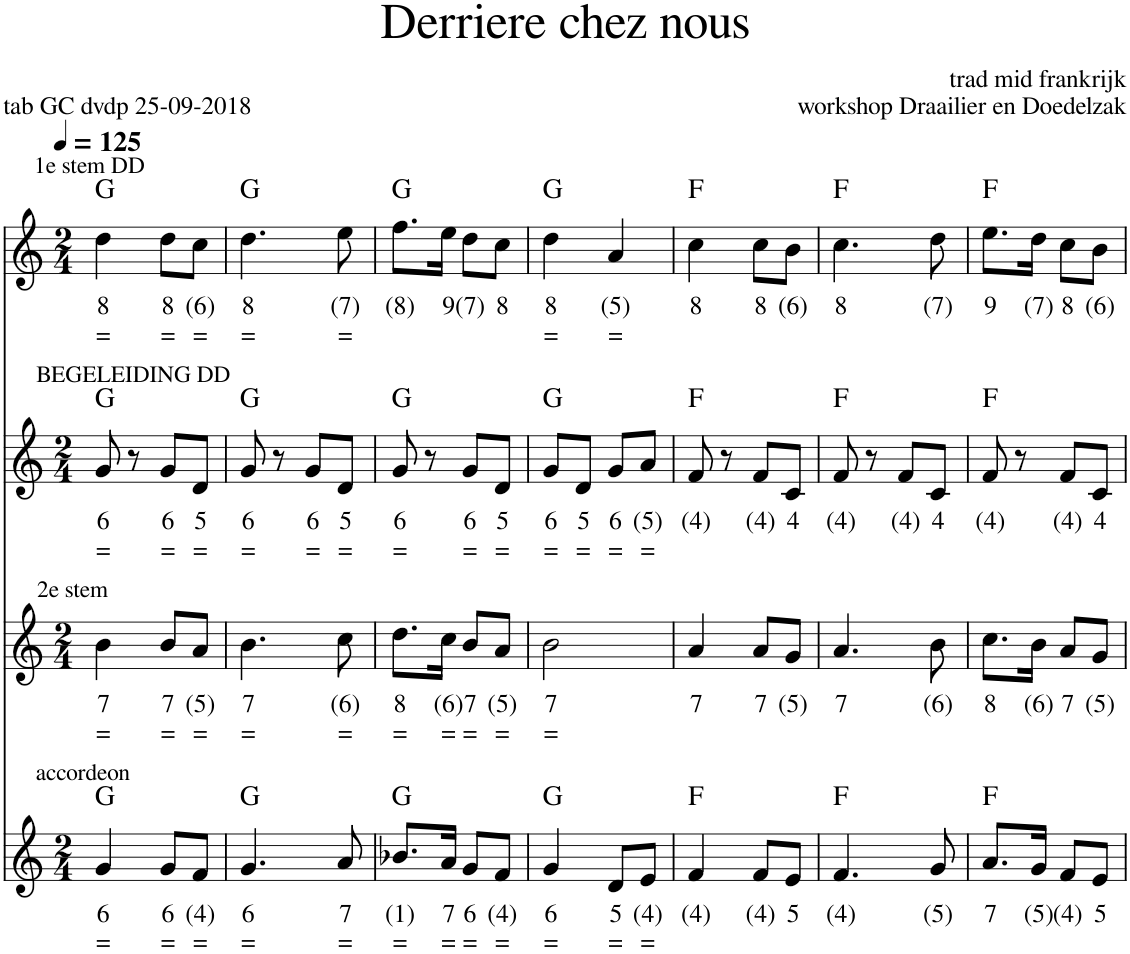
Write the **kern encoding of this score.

**kern	**text	**text	**kern	**text	**text	**kern	**text	**text	**kern	**text	**text	**harte
*part4	*part4	*part4	*part3	*part3	*part3	*part2	*part2	*part2	*part1	*part1	*part1	*part1
*staff4	*staff4	*staff4	*staff3	*staff3	*staff3	*staff2	*staff2	*staff2	*staff1	*staff1	*staff1	*
*I"Stem	*	*	*I"Stem	*	*	*I"Stem	*	*	*I"Stem	*	*	*
*clefG2	*	*	*clefG2	*	*	*clefG2	*	*	*clefG2	*	*	*
*k[]	*	*	*k[]	*	*	*k[]	*	*	*k[]	*	*	*
*M2/4	*	*	*M2/4	*	*	*M2/4	*	*	*M2/4	*	*	*
*MM125	*	*	*MM125	*	*	*MM125	*	*	*MM125	*	*	*
=1	=1	=1	=1	=1	=1	=1	=1	=1	=1	=1	=1	=1
!	!	!	!	!	!	!	!	!	!LO:TX:a:t=1e stem DD	!	!	!
!	!	!	!	!	!	!LO:TX:a:t=BEGELEIDING DD	!	!	!	!	!	!
!	!	!	!LO:TX:a:t=2e stem	!	!	!	!	!	!	!	!	!
!LO:TX:a:t=accordeon	!	!	!	!	!	!	!	!	!	!	!	!
!	!LO:LY:b	!LO:LY:b	!	!LO:LY:b	!LO:LY:b	!	!LO:LY:b	!LO:LY:b	!	!LO:LY:b	!LO:LY:b	!
4g/	6	=	4b\	7	=	8g/	6	=	4dd\	8	=	G:maj
.	.	.	.	.	.	8r	.	.	.	.	.	.
!	!LO:LY:b	!LO:LY:b	!	!LO:LY:b	!LO:LY:b	!	!LO:LY:b	!LO:LY:b	!	!LO:LY:b	!LO:LY:b	!
8g/L	6	=	8b/L	7	=	8g/L	6	=	8dd\L	8	=	.
!	!LO:LY:b	!LO:LY:b	!	!LO:LY:b	!LO:LY:b	!	!LO:LY:b	!LO:LY:b	!	!LO:LY:b	!LO:LY:b	!
8f/J	(4)	=	8a/J	(5)	=	8d/J	5	=	8cc\J	(6)	=	.
=2	=2	=2	=2	=2	=2	=2	=2	=2	=2	=2	=2	=2
!	!LO:LY:b	!LO:LY:b	!	!LO:LY:b	!LO:LY:b	!	!LO:LY:b	!LO:LY:b	!	!LO:LY:b	!LO:LY:b	!
4.g/	6	=	4.b\	7	=	8g/	6	=	4.dd\	8	=	G:maj
.	.	.	.	.	.	8r	.	.	.	.	.	.
!	!	!	!	!	!	!	!LO:LY:b	!LO:LY:b	!	!	!	!
.	.	.	.	.	.	8g/L	6	=	.	.	.	.
!	!LO:LY:b	!LO:LY:b	!	!LO:LY:b	!LO:LY:b	!	!LO:LY:b	!LO:LY:b	!	!LO:LY:b	!LO:LY:b	!
8a/	7	=	8cc\	(6)	=	8d/J	5	=	8ee\	(7)	=	.
=3	=3	=3	=3	=3	=3	=3	=3	=3	=3	=3	=3	=3
!	!LO:LY:b	!LO:LY:b	!	!LO:LY:b	!LO:LY:b	!	!LO:LY:b	!LO:LY:b	!	!LO:LY:b	!	!
8.b-X/L	(1)	=	8.dd\L	8	=	8g/	6	=	8.ff\L	(8)	.	G:maj
.	.	.	.	.	.	8r	.	.	.	.	.	.
!	!LO:LY:b	!LO:LY:b	!	!LO:LY:b	!LO:LY:b	!	!	!	!	!LO:LY:b	!	!
16a/Jk	7	=	16cc\Jk	(6)	=	.	.	.	16ee\Jk	9	.	.
!	!LO:LY:b	!LO:LY:b	!	!LO:LY:b	!LO:LY:b	!	!LO:LY:b	!LO:LY:b	!	!LO:LY:b	!	!
8g/L	6	=	8b/L	7	=	8g/L	6	=	8dd\L	(7)	.	.
!	!LO:LY:b	!LO:LY:b	!	!LO:LY:b	!LO:LY:b	!	!LO:LY:b	!LO:LY:b	!	!LO:LY:b	!	!
8f/J	(4)	=	8a/J	(5)	=	8d/J	5	=	8cc\J	8	.	.
=4	=4	=4	=4	=4	=4	=4	=4	=4	=4	=4	=4	=4
!	!LO:LY:b	!LO:LY:b	!	!LO:LY:b	!LO:LY:b	!	!LO:LY:b	!LO:LY:b	!	!LO:LY:b	!LO:LY:b	!
4g/	6	=	2b\	7	=	8g/L	6	=	4dd\	8	=	G:maj
!	!	!	!	!	!	!	!LO:LY:b	!LO:LY:b	!	!	!	!
.	.	.	.	.	.	8d/J	5	=	.	.	.	.
!	!LO:LY:b	!LO:LY:b	!	!	!	!	!LO:LY:b	!LO:LY:b	!	!LO:LY:b	!LO:LY:b	!
8d/L	5	=	.	.	.	8g/L	6	=	4a/	(5)	=	.
!	!LO:LY:b	!LO:LY:b	!	!	!	!	!LO:LY:b	!LO:LY:b	!	!	!	!
8e/J	(4)	=	.	.	.	8a/J	(5)	=	.	.	.	.
=5	=5	=5	=5	=5	=5	=5	=5	=5	=5	=5	=5	=5
!	!LO:LY:b	!	!	!LO:LY:b	!	!	!LO:LY:b	!	!	!LO:LY:b	!	!
4f/	(4)	.	4a/	7	.	8f/	(4)	.	4cc\	8	.	F:maj
.	.	.	.	.	.	8r	.	.	.	.	.	.
!	!LO:LY:b	!	!	!LO:LY:b	!	!	!LO:LY:b	!	!	!LO:LY:b	!	!
8f/L	(4)	.	8a/L	7	.	8f/L	(4)	.	8cc\L	8	.	.
!	!LO:LY:b	!	!	!LO:LY:b	!	!	!LO:LY:b	!	!	!LO:LY:b	!	!
8e/J	5	.	8g/J	(5)	.	8c/J	4	.	8b\J	(6)	.	.
=6	=6	=6	=6	=6	=6	=6	=6	=6	=6	=6	=6	=6
!	!LO:LY:b	!	!	!LO:LY:b	!	!	!LO:LY:b	!	!	!LO:LY:b	!	!
4.f/	(4)	.	4.a/	7	.	8f/	(4)	.	4.cc\	8	.	F:maj
.	.	.	.	.	.	8r	.	.	.	.	.	.
!	!	!	!	!	!	!	!LO:LY:b	!	!	!	!	!
.	.	.	.	.	.	8f/L	(4)	.	.	.	.	.
!	!LO:LY:b	!	!	!LO:LY:b	!	!	!LO:LY:b	!	!	!LO:LY:b	!	!
8g/	(5)	.	8b\	(6)	.	8c/J	4	.	8dd\	(7)	.	.
=7	=7	=7	=7	=7	=7	=7	=7	=7	=7	=7	=7	=7
!	!LO:LY:b	!	!	!LO:LY:b	!	!	!LO:LY:b	!	!	!LO:LY:b	!	!
8.a/L	7	.	8.cc\L	8	.	8f/	(4)	.	8.ee\L	9	.	F:maj
.	.	.	.	.	.	8r	.	.	.	.	.	.
!	!LO:LY:b	!	!	!LO:LY:b	!	!	!	!	!	!LO:LY:b	!	!
16g/Jk	(5)	.	16b\Jk	(6)	.	.	.	.	16dd\Jk	(7)	.	.
!	!LO:LY:b	!	!	!LO:LY:b	!	!	!LO:LY:b	!	!	!LO:LY:b	!	!
8f/L	(4)	.	8a/L	7	.	8f/L	(4)	.	8cc\L	8	.	.
!	!LO:LY:b	!	!	!LO:LY:b	!	!	!LO:LY:b	!	!	!LO:LY:b	!	!
8e/J	5	.	8g/J	(5)	.	8c/J	4	.	8b\J	(6)	.	.
=	=	=	=	=	=	=	=	=	=	=	=	=
*-	*-	*-	*-	*-	*-	*-	*-	*-	*-	*-	*-	*-
